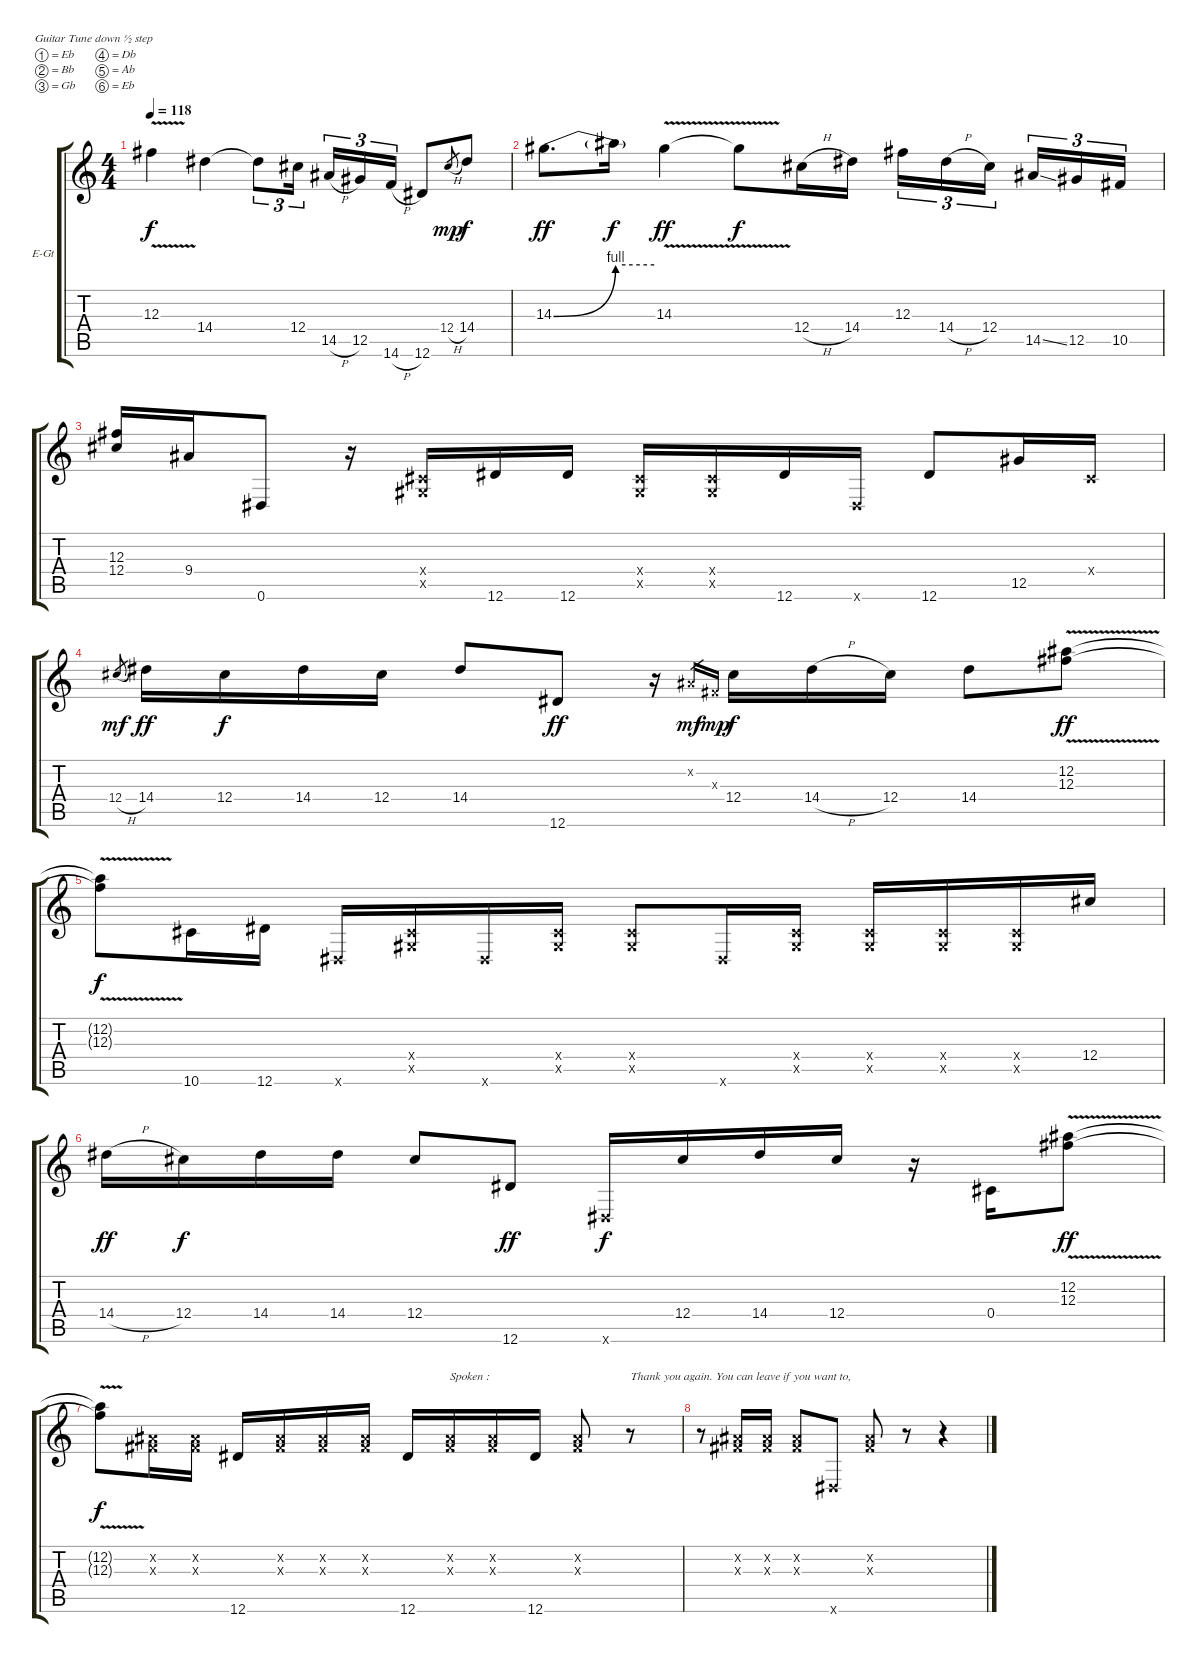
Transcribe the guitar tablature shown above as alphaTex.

\bracketExtendMode groupsimilarinstruments
\firstSystemTrackNameOrientation horizontal
\otherSystemsTrackNameOrientation horizontal
\track ("Guitar (Jimi Hendrix)" "E-Gt") {instrument overdrivenguitar}
\staff {score tabs}
\tuning (Eb4 Bb3 Gb3 Db3 Ab2 Eb2)
\ts (4 4)
\tempo 118
\clef g2
\ks c
12.3{v}.4{dy f} 14.4.4 14.4{t}.8{tu (3 2)} 12.4.16{tu (3 2)} 14.5{h}.16{tu (3 2)} 12.5.16{tu (3 2)} 14.6{h}.16{tu (3 2)} 12.6.8 12.4{h}.8{gr dy mp} 14.4.8{dy f} |
14.3{be (bend 0 0 60 4)}.8{d dy ff} 14.3{be (hold 0 4 60 4) t}.16{dy f} 14.3{v}.4{dy ff} 14.3{v t}.8{dy f} 12.4{h}.16 14.4.16 12.3.16{tu (3 2)} 14.4{h}.16{tu (3 2)} 12.4.16{tu (3 2)} 14.5{ss}.16{tu (3 2)} 12.5.16{tu (3 2)} 10.5.16{tu (3 2)} |
(12.3 12.4).16 9.4.16 0.6.8 r.16 (0.4{x} 0.5{x}).16 12.6.16 12.6.16 (0.4{x} 0.5{x}).16 (0.4{x} 0.5{x}).16 12.6.16 0.6{x}.16 12.6.8 12.5.16 0.4{x}.16 |
12.4{h}.8{gr dy mf} 14.4.16{dy ff} 12.4.16{dy f} 14.4.16 12.4.16 14.4.8 12.6.8{dy ff} r.16 0.2{x}.16{gr dy mf} 0.3{x}.16{gr dy mp} 12.4.16{dy f} 14.4{h}.16 12.4.16 14.4.8 (12.2{v} 12.3{v}).8{dy ff} |
(12.2{v t} 12.3{v t}).8{dy f} 10.6.16 12.6.16 0.6{x}.16 (0.4{x} 0.5{x}).16 0.6{x}.16 (0.4{x} 0.5{x}).16 (0.4{x} 0.5{x}).8 0.6{x}.16 (0.4{x} 0.5{x}).16 (0.4{x} 0.5{x}).16 (0.4{x} 0.5{x}).16 (0.4{x} 0.5{x}).16 12.4.16 |
14.4{h}.16{dy ff} 12.4.16{dy f} 14.4.16 14.4.16 12.4.8 12.6.8{dy ff} 0.6{x}.16{dy f} 12.4.16 14.4.16 12.4.16 r.16 0.4.16 (12.2{v} 12.3{v}).8{dy ff} |
(12.2{v t} 12.3{v t}).8{dy f} (0.2{x} 0.3{x}).16 (0.2{x} 0.3{x}).16 12.6.16 (0.2{x} 0.3{x}).16 (0.2{x} 0.3{x}).16 (0.2{x} 0.3{x}).16 12.6.16 (0.2{x} 0.3{x}).16{txt "Spoken :"} (0.2{x} 0.3{x}).16 12.6.16 (0.2{x} 0.3{x}).8 r.8{txt "Thank you again. You can leave if you want to,"} |
r.8 (0.2{x} 0.3{x}).16 (0.2{x} 0.3{x}).16 (0.2{x} 0.3{x}).8 0.6{x}.8 (0.2{x} 0.3{x}).8 r.8 r.4
